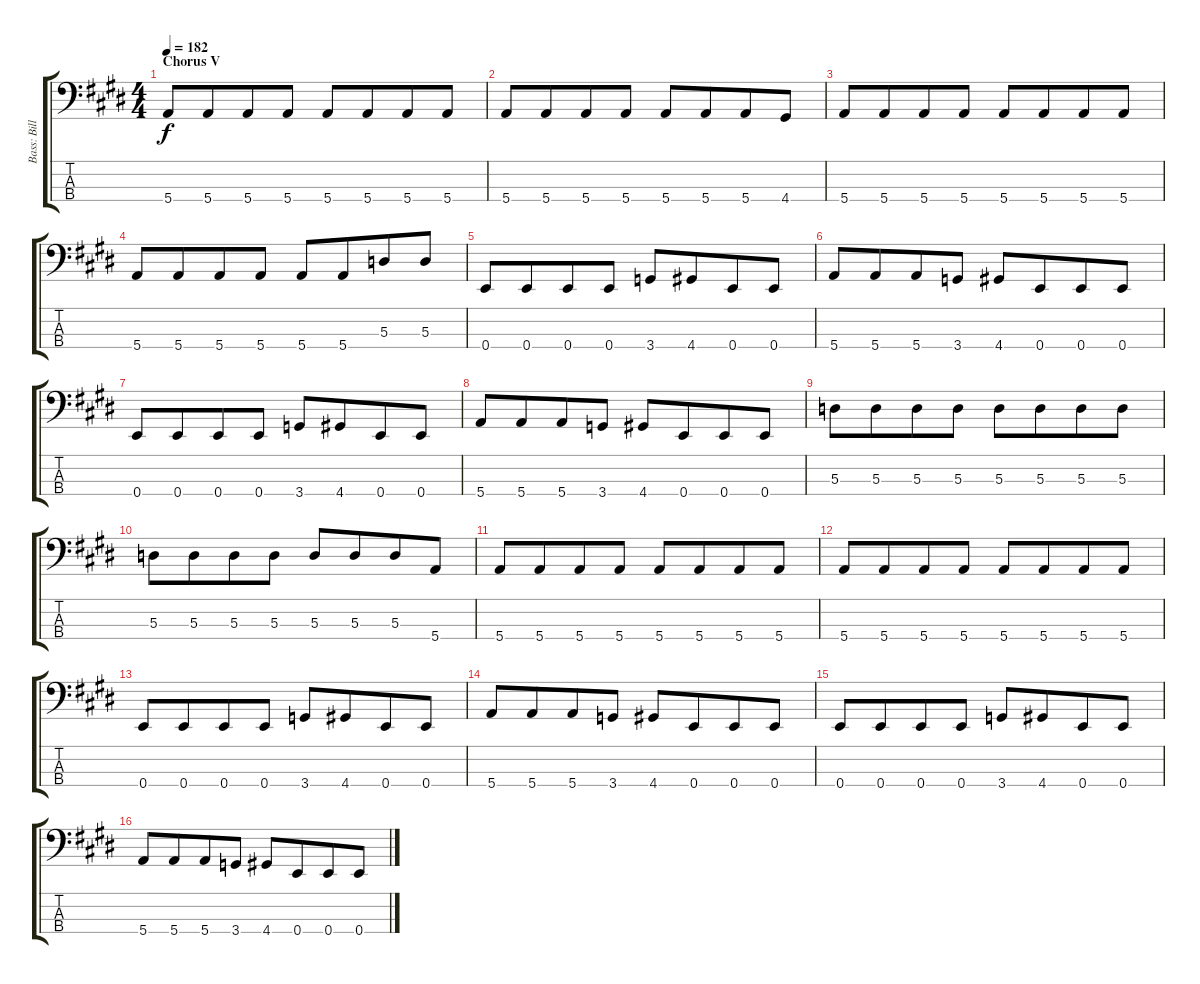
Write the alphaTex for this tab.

\track ("Bass: Billy" "Bass: Bill") {instrument electricbassfinger}
\staff {score tabs}
\tuning (G2 D2 A1 E1) {hide}
\ts (4 4)
\section ("" "Chorus V")
\tempo 182
\clef f4
\ks e
5.4.8{dy f} 5.4.8{beam merge} 5.4.8 5.4.8 5.4.8 5.4.8{beam merge} 5.4.8 5.4.8 |
5.4.8 5.4.8{beam merge} 5.4.8 5.4.8 5.4.8 5.4.8{beam merge} 5.4.8 4.4.8 |
5.4.8 5.4.8{beam merge} 5.4.8 5.4.8 5.4.8 5.4.8{beam merge} 5.4.8 5.4.8 |
5.4.8 5.4.8{beam merge} 5.4.8 5.4.8 5.4.8 5.4.8{beam merge} 5.3.8 5.3.8 |
0.4.8 0.4.8{beam merge} 0.4.8 0.4.8 3.4.8 4.4.8{beam merge} 0.4.8 0.4.8 |
5.4.8 5.4.8{beam merge} 5.4.8 3.4.8 4.4.8{beam merge} 0.4.8{beam merge} 0.4.8 0.4.8 |
0.4.8 0.4.8{beam merge} 0.4.8 0.4.8 3.4.8 4.4.8{beam merge} 0.4.8 0.4.8 |
5.4.8 5.4.8{beam merge} 5.4.8 3.4.8 4.4.8{beam merge} 0.4.8{beam merge} 0.4.8 0.4.8 |
5.3.8 5.3.8{beam merge} 5.3.8 5.3.8 5.3.8{beam merge} 5.3.8{beam merge} 5.3.8 5.3.8 |
5.3.8 5.3.8{beam merge} 5.3.8 5.3.8 5.3.8{beam merge} 5.3.8{beam merge} 5.3.8 5.4.8 |
5.4.8 5.4.8{beam merge} 5.4.8 5.4.8 5.4.8{beam merge} 5.4.8{beam merge} 5.4.8 5.4.8 |
5.4.8 5.4.8{beam merge} 5.4.8 5.4.8 5.4.8{beam merge} 5.4.8{beam merge} 5.4.8 5.4.8 |
0.4.8 0.4.8{beam merge} 0.4.8 0.4.8 3.4.8 4.4.8{beam merge} 0.4.8 0.4.8 |
5.4.8 5.4.8{beam merge} 5.4.8 3.4.8 4.4.8{beam merge} 0.4.8{beam merge} 0.4.8 0.4.8 |
0.4.8 0.4.8{beam merge} 0.4.8 0.4.8 3.4.8 4.4.8{beam merge} 0.4.8 0.4.8 |
5.4.8 5.4.8{beam merge} 5.4.8 3.4.8 4.4.8{beam merge} 0.4.8{beam merge} 0.4.8 0.4.8
